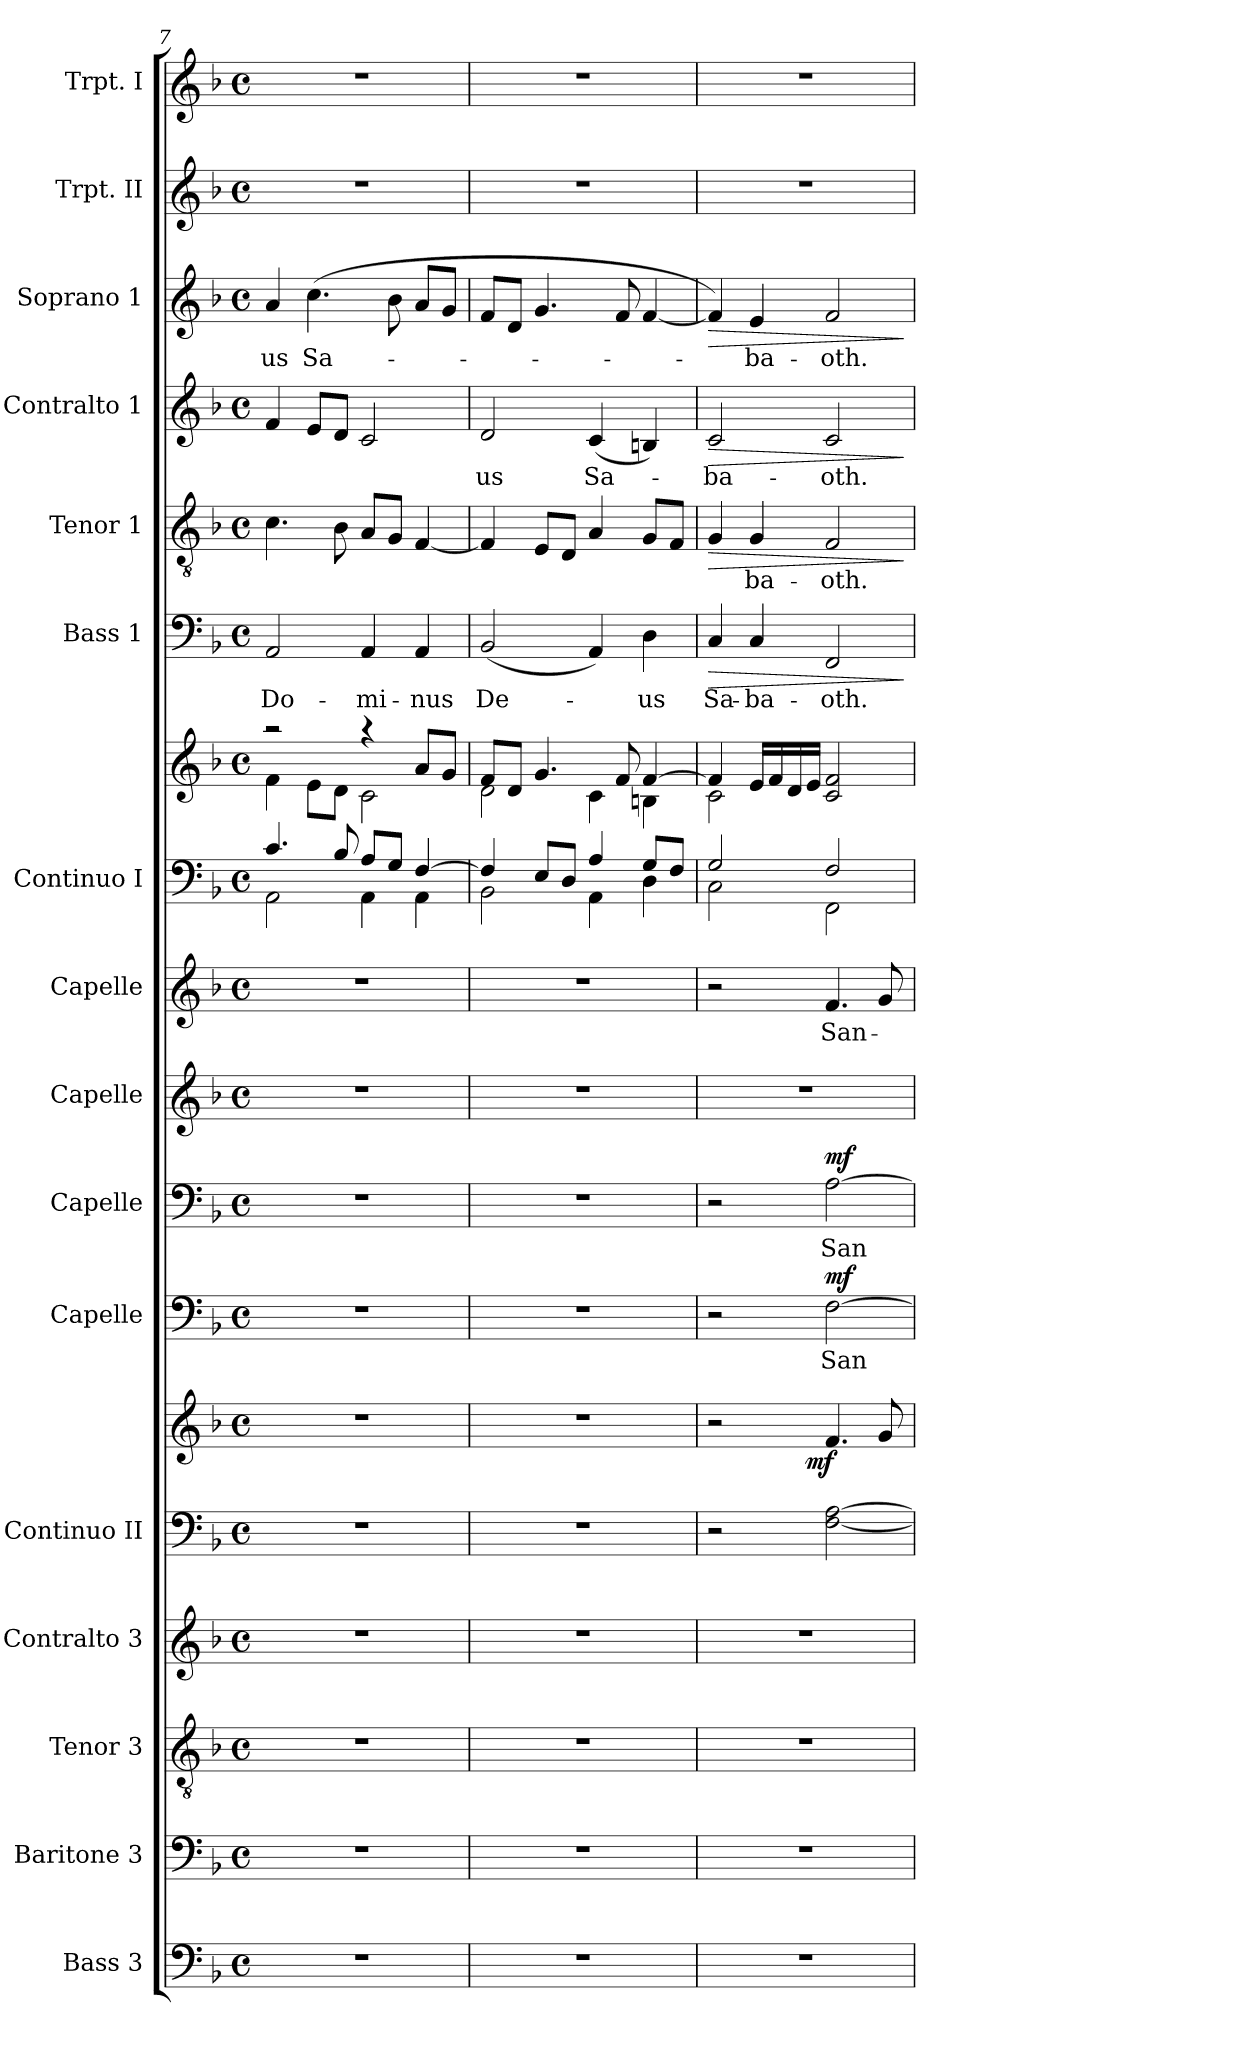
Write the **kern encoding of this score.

**kern	**kern	**kern	**kern	**kern	**kern	**dynam	**kern	**text	**dynam	**kern	**text	**dynam	**kern	**kern	**text	**kern	**kern	**kern	**text	**dynam	**kern	**text	**dynam	**kern	**text	**dynam	**kern	**text	**dynam	**kern	**kern
*part16	*part15	*part14	*part13	*part12	*part12	*part12	*part11	*part11	*part11	*part10	*part10	*part10	*part9	*part8	*part8	*part7	*part7	*part6	*part6	*part6	*part5	*part5	*part5	*part4	*part4	*part4	*part3	*part3	*part3	*part2	*part1
*staff18	*staff17	*staff16	*staff15	*staff14	*staff13	*staff13/14	*staff12	*staff12	*staff12	*staff11	*staff11	*staff11	*staff10	*staff9	*staff9	*staff8	*staff7	*staff6	*staff6	*staff6	*staff5	*staff5	*staff5	*staff4	*staff4	*staff4	*staff3	*staff3	*staff3	*staff2	*staff1
*I"Bass 3	*I"Baritone 3	*I"Tenor 3	*I"Contralto 3	*I"Continuo II	*	*	*I"Capelle	*	*	*I"Capelle	*	*	*I"Capelle	*I"Capelle	*	*I"Continuo I	*	*I"Bass 1	*	*	*I"Tenor 1	*	*	*I"Contralto 1	*	*	*I"Soprano 1	*	*	*I"Trpt. II	*I"Trpt. I
*I'Bass 3	*I'Bar. 3	*I'T. 3	*I'Calt.3	*I'Cont. II	*	*	*I'Capelle	*	*	*I'Capelle	*	*	*I'Capelle	*I'Capelle	*	*I'Cont. I	*	*I'B 1	*	*	*I'T 1	*	*	*I'CA. 1	*	*	*I'Sop. 1	*	*	*I'Trpt. II	*I'Trpt. I
*clefF4	*clefF4	*clefGv2	*clefG2	*clefF4	*clefG2	*	*clefF4	*	*	*clefF4	*	*	*clefG2	*clefG2	*	*clefF4	*clefG2	*clefF4	*	*	*clefGv2	*	*	*clefG2	*	*	*clefG2	*	*	*clefG2	*clefG2
*k[b-]	*k[b-]	*k[b-]	*k[b-]	*k[b-]	*k[b-]	*	*k[b-]	*	*	*k[b-]	*	*	*k[b-]	*k[b-]	*	*k[b-]	*k[b-]	*k[b-]	*	*	*k[b-]	*	*	*k[b-]	*	*	*k[b-]	*	*	*k[b-]	*k[b-]
*F:	*F:	*F:	*F:	*F:	*F:	*	*F:	*	*	*F:	*	*	*F:	*F:	*	*F:	*F:	*F:	*	*	*F:	*	*	*F:	*	*	*F:	*	*	*F:	*F:
*M4/4	*M4/4	*M4/4	*M4/4	*M4/4	*M4/4	*	*M4/4	*	*	*M4/4	*	*	*M4/4	*M4/4	*	*M4/4	*M4/4	*M4/4	*	*	*M4/4	*	*	*M4/4	*	*	*M4/4	*	*	*M4/4	*M4/4
*met(c)	*met(c)	*met(c)	*met(c)	*met(c)	*met(c)	*	*met(c)	*	*	*met(c)	*	*	*met(c)	*met(c)	*	*met(c)	*met(c)	*met(c)	*	*	*met(c)	*	*	*met(c)	*	*	*met(c)	*	*	*met(c)	*met(c)
=7	=7	=7	=7	=7	=7	=7	=7	=7	=7	=7	=7	=7	=7	=7	=7	=7	=7	=7	=7	=7	=7	=7	=7	=7	=7	=7	=7	=7	=7	=7	=7
*	*	*	*	*	*	*	*	*	*	*	*	*	*	*	*	*^	*^	*	*	*	*	*	*	*	*	*	*	*	*	*	*
1r	1r	1r	1r	1r	1r	.	1r	.	.	1r	.	.	1r	1r	.	4.c/	2AA\	2raa	4f\	2AA/	Do-	.	4.c\	.	.	4f/	.	.	4a/	-us	.	1r	1r
.	.	.	.	.	.	.	.	.	.	.	.	.	.	.	.	.	.	.	8e\L	.	.	.	.	.	.	8e/L	.	.	(4.cc\	Sa-	.	.	.
.	.	.	.	.	.	.	.	.	.	.	.	.	.	.	.	8B-/	.	.	8d\J	.	.	.	8B-\	.	.	8d/J	.	.	.	.	.	.	.
.	.	.	.	.	.	.	.	.	.	.	.	.	.	.	.	8A/L	4AA\	4raa	2c\	4AA/	-mi-	.	8A/L	.	.	2c/	.	.	.	.	.	.	.
.	.	.	.	.	.	.	.	.	.	.	.	.	.	.	.	8G/J	.	.	.	.	.	.	8G/J	.	.	.	.	.	8b-\	.	.	.	.
.	.	.	.	.	.	.	.	.	.	.	.	.	.	.	.	[>4F/	4AA\	8a/L	.	4AA/	-nus	.	[4F/	.	.	.	.	.	8a/L	.	.	.	.
.	.	.	.	.	.	.	.	.	.	.	.	.	.	.	.	.	.	8g/J	.	.	.	.	.	.	.	.	.	.	8g/J	.	.	.	.
=8	=8	=8	=8	=8	=8	=8	=8	=8	=8	=8	=8	=8	=8	=8	=8	=8	=8	=8	=8	=8	=8	=8	=8	=8	=8	=8	=8	=8	=8	=8	=8	=8	=8
1r	1r	1r	1r	1r	1r	.	1r	.	.	1r	.	.	1r	1r	.	4F/]	2BB-\	8f/L	2d\	(2BB-/	De-	.	4F/]	.	.	2d/	-us	.	8f/L	.	.	1r	1r
.	.	.	.	.	.	.	.	.	.	.	.	.	.	.	.	.	.	8d/J	.	.	.	.	.	.	.	.	.	.	8d/J	.	.	.	.
.	.	.	.	.	.	.	.	.	.	.	.	.	.	.	.	8E/L	.	4.g/	.	.	.	.	8E/L	.	.	.	.	.	4.g/	.	.	.	.
.	.	.	.	.	.	.	.	.	.	.	.	.	.	.	.	8D/J	.	.	.	.	.	.	8D/J	.	.	.	.	.	.	.	.	.	.
.	.	.	.	.	.	.	.	.	.	.	.	.	.	.	.	4A/	4AA\	.	4c\	4AA/)	.	.	4A/	.	.	(4c/	Sa-	.	.	.	.	.	.
.	.	.	.	.	.	.	.	.	.	.	.	.	.	.	.	.	.	8f/	.	.	.	.	.	.	.	.	.	.	8f/	.	.	.	.
.	.	.	.	.	.	.	.	.	.	.	.	.	.	.	.	8G/L	4D\	[>4f/	4Bn\	4D\	-us	.	8G/L	.	.	4Bn/)	.	.	[4f/	.	.	.	.
.	.	.	.	.	.	.	.	.	.	.	.	.	.	.	.	8F/J	.	.	.	.	.	.	8F/J	.	.	.	.	.	.	.	.	.	.
=9	=9	=9	=9	=9	=9	=9	=9	=9	=9	=9	=9	=9	=9	=9	=9	=9	=9	=9	=9	=9	=9	=9	=9	=9	=9	=9	=9	=9	=9	=9	=9	=9	=9
!	!	!	!	!	!	!	!	!	!	!	!	!	!	!	!	!	!	!	!	!	!	!LO:HP:b	!	!	!LO:HP:b	!	!	!LO:HP:b	!	!	!LO:HP:b	!	!
*	*	*	*	*	*^	*	*	*	*	*	*	*	*	*	*	*	*	*	*	*	*	*	*	*	*	*	*	*	*	*	*	*	*
1r	1r	1r	1r	2r	2r	4..ryy	.	2r	.	.	2r	.	.	1r	2r	.	2G/	2C\	4f/]	2c\	4C/	Sa-	>	4G/	.	>	2c/	-ba-	>	4f/])	.	>	1r	1r
.	.	.	.	.	.	.	.	.	.	.	.	.	.	.	.	.	.	.	16e/LL	.	4C/	-ba-	.	4G/	-ba-	.	.	.	.	4e/	-ba-	.	.	.
.	.	.	.	.	.	.	.	.	.	.	.	.	.	.	.	.	.	.	16f/	.	.	.	.	.	.	.	.	.	.	.	.	.	.	.
.	.	.	.	.	.	.	.	.	.	.	.	.	.	.	.	.	.	.	16d/	.	.	.	.	.	.	.	.	.	.	.	.	.	.	.
!	!	!	!	!	!	!	!LO:DY:b	!	!	!	!	!	!	!	!	!	!	!	!	!	!	!	!	!	!	!	!	!	!	!	!	!	!	!
.	.	.	.	.	.	2ryy	mf	.	.	.	.	.	.	.	.	.	.	.	16e/JJ	.	.	.	.	.	.	.	.	.	.	.	.	.	.	.
!	!	!	!	!	!	!	!	!	!	!LO:DY:a	!	!	!LO:DY:a	!	!	!	!	!	!	!	!	!	!	!	!	!	!	!	!	!	!	!	!	!
.	.	.	.	[2F\ [2A\	4.f/	.	.	[2F\	San-	mf	[2A\	San-	mf	.	4.f/	San-	2F/	2FF\	2c/ 2f/	2ryy	2FF/	-oth.	.	2F/	-oth.	.	2c/	-oth.	.	2f/	-oth.	.	.	.
.	.	.	.	.	8g/	.	.	.	.	.	.	.	.	.	8g/	.	.	.	.	.	.	.	.	.	.	.	.	.	.	.	.	.	.	.
.	.	.	.	.	.	16ryy	.	.	.	.	.	.	.	.	.	.	.	.	.	.	.	.	.	.	.	.	.	.	.	.	.	.	.	.
*	*	*	*	*	*	*	*	*	*	*	*	*	*	*	*	*	*v	*v	*	*	*	*	*	*	*	*	*	*	*	*	*	*	*	*
*	*	*	*	*	*	*	*	*	*	*	*	*	*	*	*	*	*	*v	*v	*	*	*	*	*	*	*	*	*	*	*	*	*	*
.	.	.	.	.	.	.	.	.	.	.	.	.	.	.	.	.	.	.	.	.	]	.	.	]	.	.	]	.	.	]	.	.
*	*	*	*	*	*v	*v	*	*	*	*	*	*	*	*	*	*	*	*	*	*	*	*	*	*	*	*	*	*	*	*	*	*
=	=	=	=	=	=	=	=	=	=	=	=	=	=	=	=	=	=	=	=	=	=	=	=	=	=	=	=	=	=	=	=
*-	*-	*-	*-	*-	*-	*-	*-	*-	*-	*-	*-	*-	*-	*-	*-	*-	*-	*-	*-	*-	*-	*-	*-	*-	*-	*-	*-	*-	*-	*-	*-
